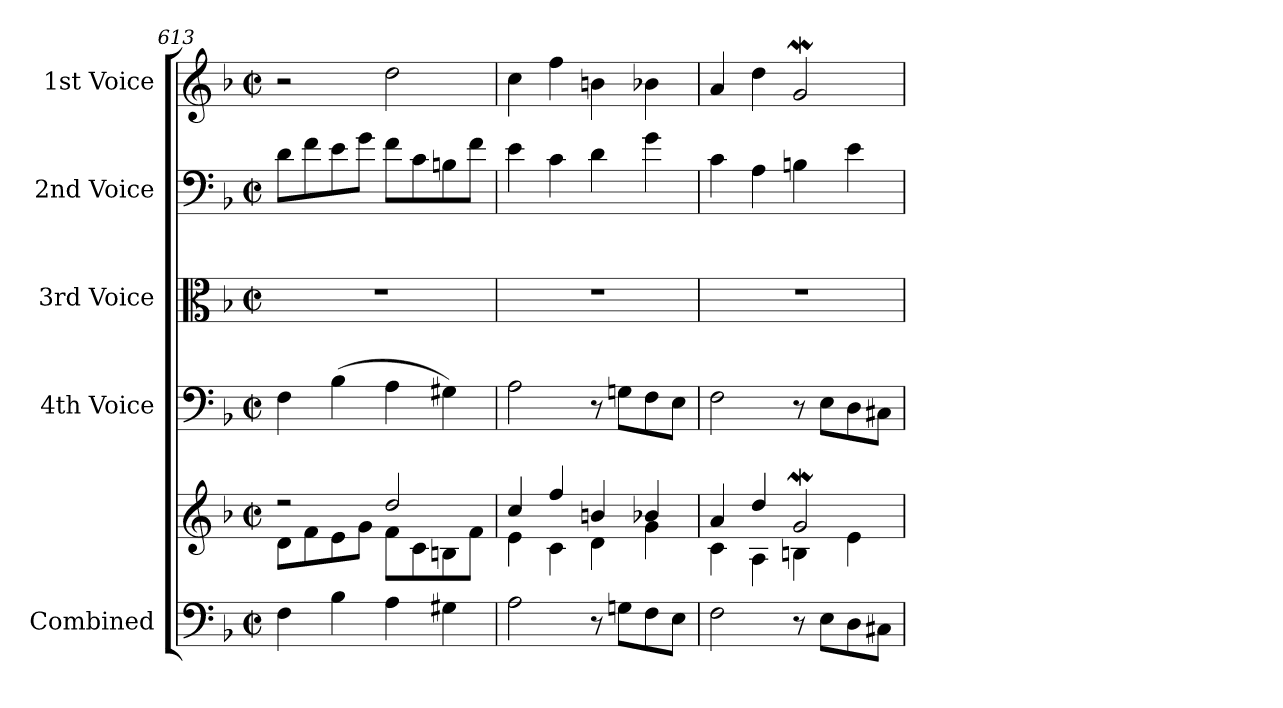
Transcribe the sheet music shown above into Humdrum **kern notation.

**kern	**kern	**kern	**kern	**kern	**kern
*part5	*part5	*part4	*part3	*part2	*part1
*staff6	*staff5	*staff4	*staff3	*staff2	*staff1
*I"Combined	*	*I"4th Voice	*I"3rd Voice	*I"2nd Voice	*I"1st Voice
*clefF4	*clefG2	*clefF4	*clefC3	*clefF4	*clefG2
*k[b-]	*k[b-]	*k[b-]	*k[b-]	*k[b-]	*k[b-]
*M2/2	*M2/2	*M2/2	*M2/2	*M2/2	*M2/2
*met(c|)	*met(c|)	*met(c|)	*met(c|)	*met(c|)	*met(c|)
=613	=613	=613	=613	=613	=613
*	*^	*	*	*	*
4F\	2r	8d\L	4F\	1r	8d\L	2r
.	.	8f\	.	.	8f\	.
4B-\	.	8e\	(4B-\	.	8e\	.
.	.	8g\J	.	.	8g\J	.
4A\	2dd/	8f\L	4A\	.	8f\L	2dd\
.	.	8c\	.	.	8c\	.
4G#X\	.	8Bn\	4G#X\)	.	8Bn\	.
.	.	8f\J	.	.	8f\J	.
!!LO:PB:g=z
=614	=614	=614	=614	=614	=614	=614
2A\	4cc/	4e\	2A\	1r	4e\	4cc\
.	4ff/	4c\	.	.	4c\	4ff\
8r	4bn/	4d\	8r	.	4d\	4bn\
8Gn\L	.	.	8Gn\L	.	.	.
8F\	4b-X/	4g\	8F\	.	4g\	4b-X\
8E\J	.	.	8E\J	.	.	.
=615	=615	=615	=615	=615	=615	=615
2F\	4a/	4c\	2F\	1r	4c\	4a/
.	4dd/	4A\	.	.	4A\	4dd\
8r	2gW/	4Bn\	8r	.	4Bn\	2gW/
8E\L	.	.	8E\L	.	.	.
8D\	.	4e\	8D\	.	4e\	.
8C#X\J	.	.	8C#X\J	.	.	.
*	*v	*v	*	*	*	*
=	=	=	=	=	=
*-	*-	*-	*-	*-	*-
